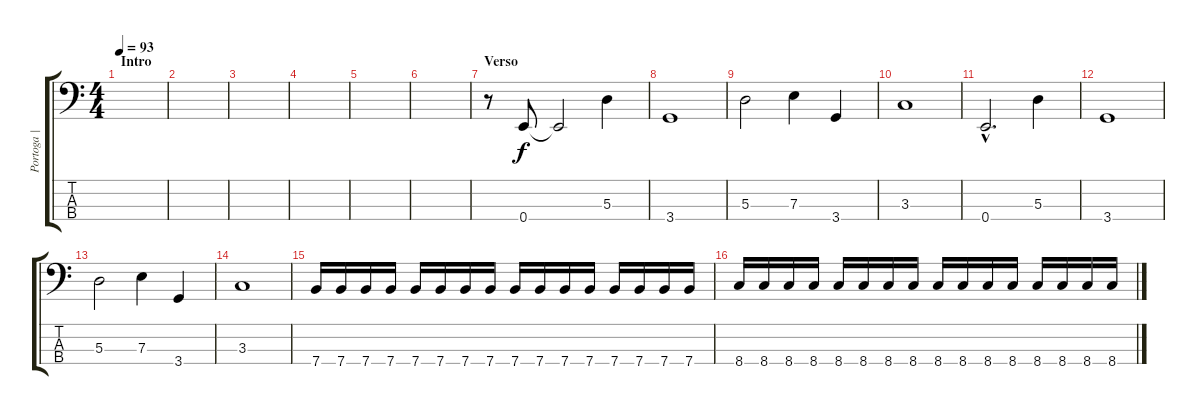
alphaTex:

\track ("Portoga | Baixo" "Portoga | ") {instrument electricbassfinger}
\staff {score tabs}
\tuning (G2 D2 A1 E1) {hide}
\ts (4 4)
\section ("" "Intro")
\tempo 93
\clef f4
\ks c
|
|
|
|
|
|
\section ("" "Verso")
r.8 0.4.8 0.4{t}.2 5.3.4 |
3.4.1 |
5.3.2 7.3.4 3.4.4 |
3.3.1 |
0.4{hac}.2{d} 5.3.4 |
3.4.1 |
5.3.2 7.3.4 3.4.4 |
3.3.1 |
7.4.16 7.4.16 7.4.16 7.4.16 7.4.16 7.4.16 7.4.16 7.4.16 7.4.16 7.4.16 7.4.16 7.4.16 7.4.16 7.4.16 7.4.16 7.4.16 |
8.4.16 8.4.16 8.4.16 8.4.16 8.4.16 8.4.16 8.4.16 8.4.16 8.4.16 8.4.16 8.4.16 8.4.16 8.4.16 8.4.16 8.4.16 8.4.16
